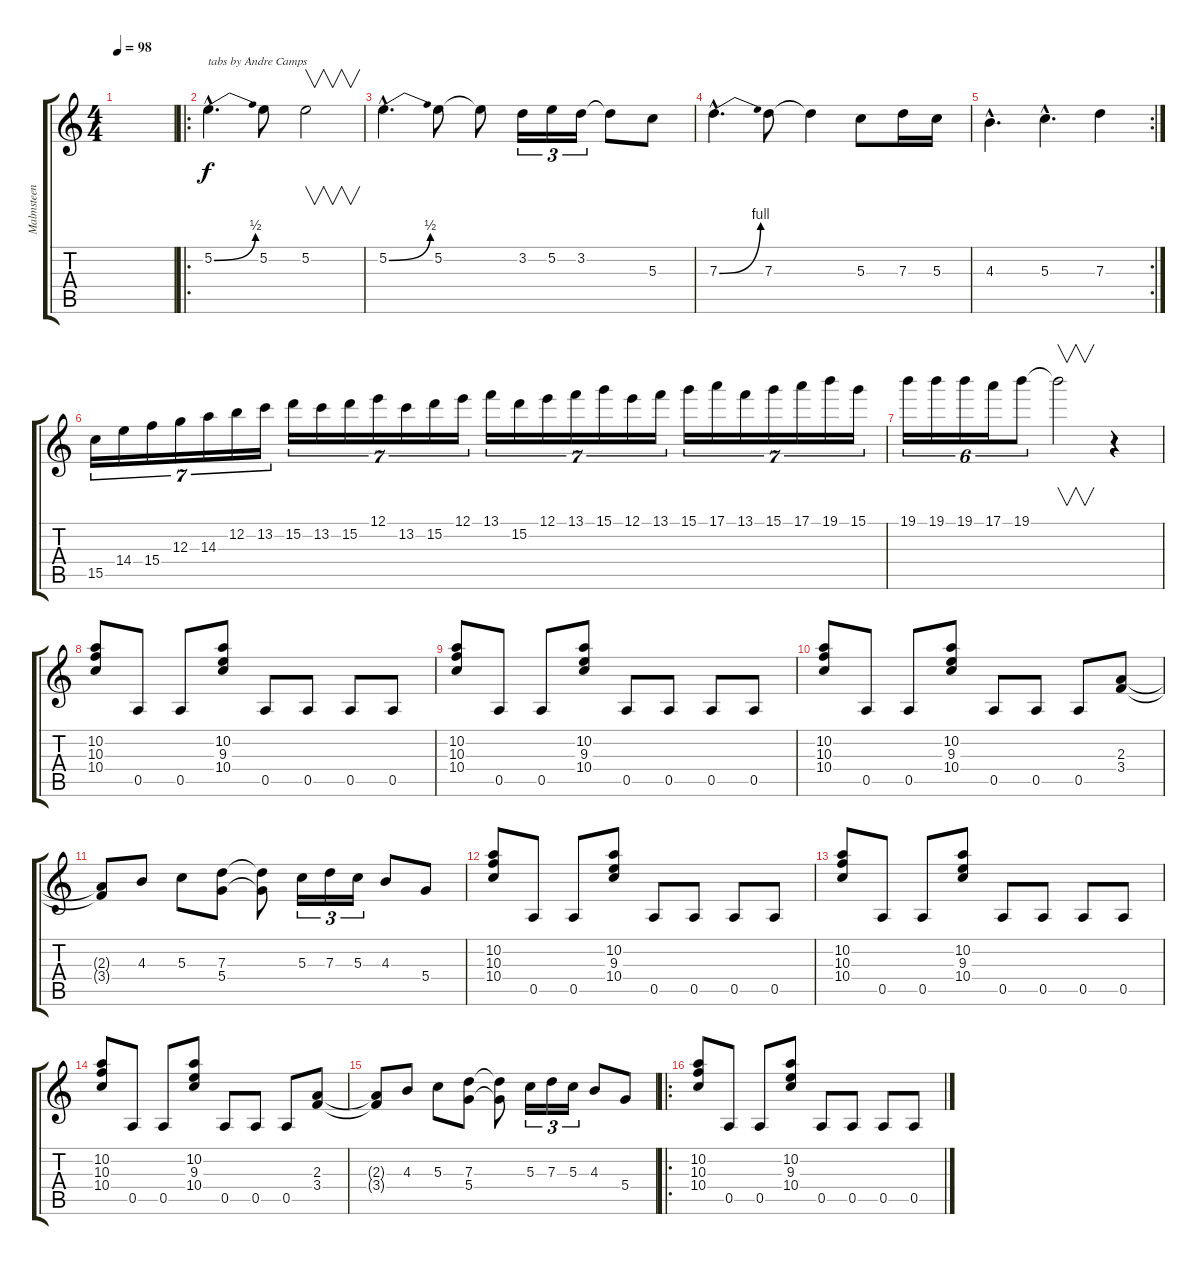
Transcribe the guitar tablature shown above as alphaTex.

\track ("Malmsteen 1" "Malmsteen ") {instrument distortionguitar}
\staff {score tabs}
\tuning (E4 B3 G3 D3 A2 E2) {hide}
\ts (4 4)
\tempo 98
\clef g2
\ks c
|
\ro
5.2{be (bend 0 0 60 2) hac}.4{d txt "tabs by Andre Camps"} 5.2.8 5.2.2{v} |
5.2{be (bend 0 0 60 2) hac}.4{d} 5.2.8 5.2{t}.8 3.2.16{tu (3 2)} 5.2.16{tu (3 2)} 3.2.16{tu (3 2)} 3.2{t}.8 5.3.8 |
7.3{be (bend 0 0 60 4) hac}.4{d} 7.3.8 7.3{t}.4 5.3.8 7.3.16 5.3.16 |
\rc 2
4.3{hac}.4{d} 5.3{hac}.4{d} 7.3.4 |
15.5.16{tu (7 4)} 14.4.16{tu (7 4)} 15.4.16{tu (7 4)} 12.3.16{tu (7 4)} 14.3.16{tu (7 4)} 12.2.16{tu (7 4)} 13.2.16{tu (7 4)} 15.2.16{tu (7 4)} 13.2.16{tu (7 4)} 15.2.16{tu (7 4)} 12.1.16{tu (7 4)} 13.2.16{tu (7 4)} 15.2.16{tu (7 4)} 12.1.16{tu (7 4)} 13.1.16{tu (7 4)} 15.2.16{tu (7 4)} 12.1.16{tu (7 4)} 13.1.16{tu (7 4)} 15.1.16{tu (7 4)} 12.1.16{tu (7 4)} 13.1.16{tu (7 4)} 15.1.16{tu (7 4)} 17.1.16{tu (7 4)} 13.1.16{tu (7 4)} 15.1.16{tu (7 4)} 17.1.16{tu (7 4)} 19.1.16{tu (7 4)} 15.1.16{tu (7 4)} |
19.1.16{tu (6 4)} 19.1.16{tu (6 4)} 19.1.16{tu (6 4)} 17.1.16{tu (6 4)} 19.1.8{tu (6 4)} 19.1{t}.2{v} r.4 |
(10.2 10.3 10.4).8 0.5.8 0.5.8 (10.2 9.3 10.4).8 0.5.8 0.5.8 0.5.8 0.5.8 |
(10.2 10.3 10.4).8 0.5.8 0.5.8 (10.2 9.3 10.4).8 0.5.8 0.5.8 0.5.8 0.5.8 |
(10.2 10.3 10.4).8 0.5.8 0.5.8 (10.2 9.3 10.4).8 0.5.8 0.5.8 0.5.8 (2.3 3.4).8 |
(2.3{t} 3.4{t}).8 4.3.8 5.3.8 (7.3 5.4).8 (7.3{t} 5.4{t}).8 5.3.16{tu (3 2)} 7.3.16{tu (3 2)} 5.3.16{tu (3 2)} 4.3.8 5.4.8 |
(10.2 10.3 10.4).8 0.5.8 0.5.8 (10.2 9.3 10.4).8 0.5.8 0.5.8 0.5.8 0.5.8 |
(10.2 10.3 10.4).8 0.5.8 0.5.8 (10.2 9.3 10.4).8 0.5.8 0.5.8 0.5.8 0.5.8 |
(10.2 10.3 10.4).8 0.5.8 0.5.8 (10.2 9.3 10.4).8 0.5.8 0.5.8 0.5.8 (2.3 3.4).8 |
(2.3{t} 3.4{t}).8 4.3.8 5.3.8 (7.3 5.4).8 (7.3{t} 5.4{t}).8 5.3.16{tu (3 2)} 7.3.16{tu (3 2)} 5.3.16{tu (3 2)} 4.3.8 5.4.8 |
\ro
(10.2 10.3 10.4).8 0.5.8 0.5.8 (10.2 9.3 10.4).8 0.5.8 0.5.8 0.5.8 0.5.8
